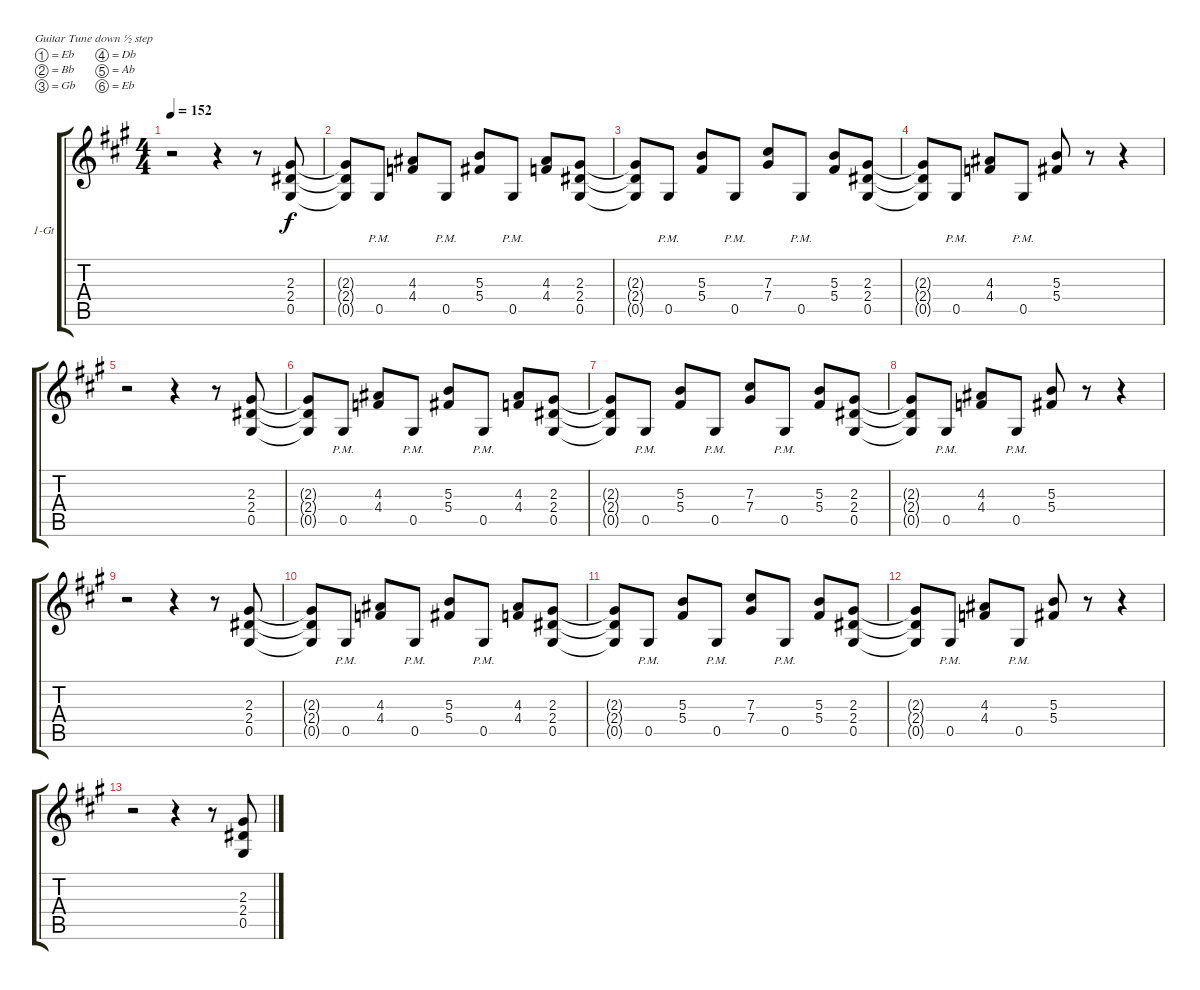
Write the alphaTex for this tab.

\defaultSystemsLayout 4
\bracketExtendMode groupsimilarinstruments
\firstSystemTrackNameOrientation horizontal
\otherSystemsTrackNameOrientation horizontal
\track ("Guitar 1" "1-Gt") {instrument distortionguitar}
\staff {score tabs}
\tuning (Eb4 Bb3 Gb3 Db3 Ab2 Eb2)
\ts (4 4)
\tempo 152
\clef g2
\scale
1.07062
\ks a
r.2{dy f} r.4 r.8 (0.5 2.4 2.3).8 |
\scale
0.929382 (0.5{t} 2.4{t} 2.3{t}).8 0.5{pm}.8 (4.4 4.3).8 0.5{pm}.8 (5.4 5.3).8 0.5{pm}.8 (4.4 4.3).8 (0.5 2.4 2.3).8 |
\scale
1.07062 (0.5{t} 2.4{t} 2.3{t}).8 0.5{pm}.8 (5.4 5.3).8 0.5{pm}.8 (7.4 7.3).8 0.5{pm}.8 (5.4 5.3).8 (0.5 2.4 2.3).8 |
\scale
0.929382 (0.5{t} 2.4{t} 2.3{t}).8 0.5{pm}.8 (4.4 4.3).8 0.5{pm}.8 (5.4 5.3).8 r.8 r.4 |
\scale
1.07062 r.2 r.4 r.8 (0.5 2.4 2.3).8 |
\scale
0.929382 (0.5{t} 2.4{t} 2.3{t}).8 0.5{pm}.8 (4.4 4.3).8 0.5{pm}.8 (5.4 5.3).8 0.5{pm}.8 (4.4 4.3).8 (0.5 2.4 2.3).8 |
\scale
1.07062 (0.5{t} 2.4{t} 2.3{t}).8 0.5{pm}.8 (5.4 5.3).8 0.5{pm}.8 (7.4 7.3).8 0.5{pm}.8 (5.4 5.3).8 (0.5 2.4 2.3).8 |
\scale
0.929382 (0.5{t} 2.4{t} 2.3{t}).8 0.5{pm}.8 (4.4 4.3).8 0.5{pm}.8 (5.4 5.3).8 r.8 r.4 |
\scale
1.07062 r.2 r.4 r.8 (0.5 2.4 2.3).8 |
\scale
0.929382 (0.5{t} 2.4{t} 2.3{t}).8 0.5{pm}.8 (4.4 4.3).8 0.5{pm}.8 (5.4 5.3).8 0.5{pm}.8 (4.4 4.3).8 (0.5 2.4 2.3).8 |
\scale
1.07062 (0.5{t} 2.4{t} 2.3{t}).8 0.5{pm}.8 (5.4 5.3).8 0.5{pm}.8 (7.4 7.3).8 0.5{pm}.8 (5.4 5.3).8 (0.5 2.4 2.3).8 |
\scale
0.929382 (0.5{t} 2.4{t} 2.3{t}).8 0.5{pm}.8 (4.4 4.3).8 0.5{pm}.8 (5.4 5.3).8 r.8 r.4 |
r.2 r.4 r.8 (0.5 2.4 2.3).8
